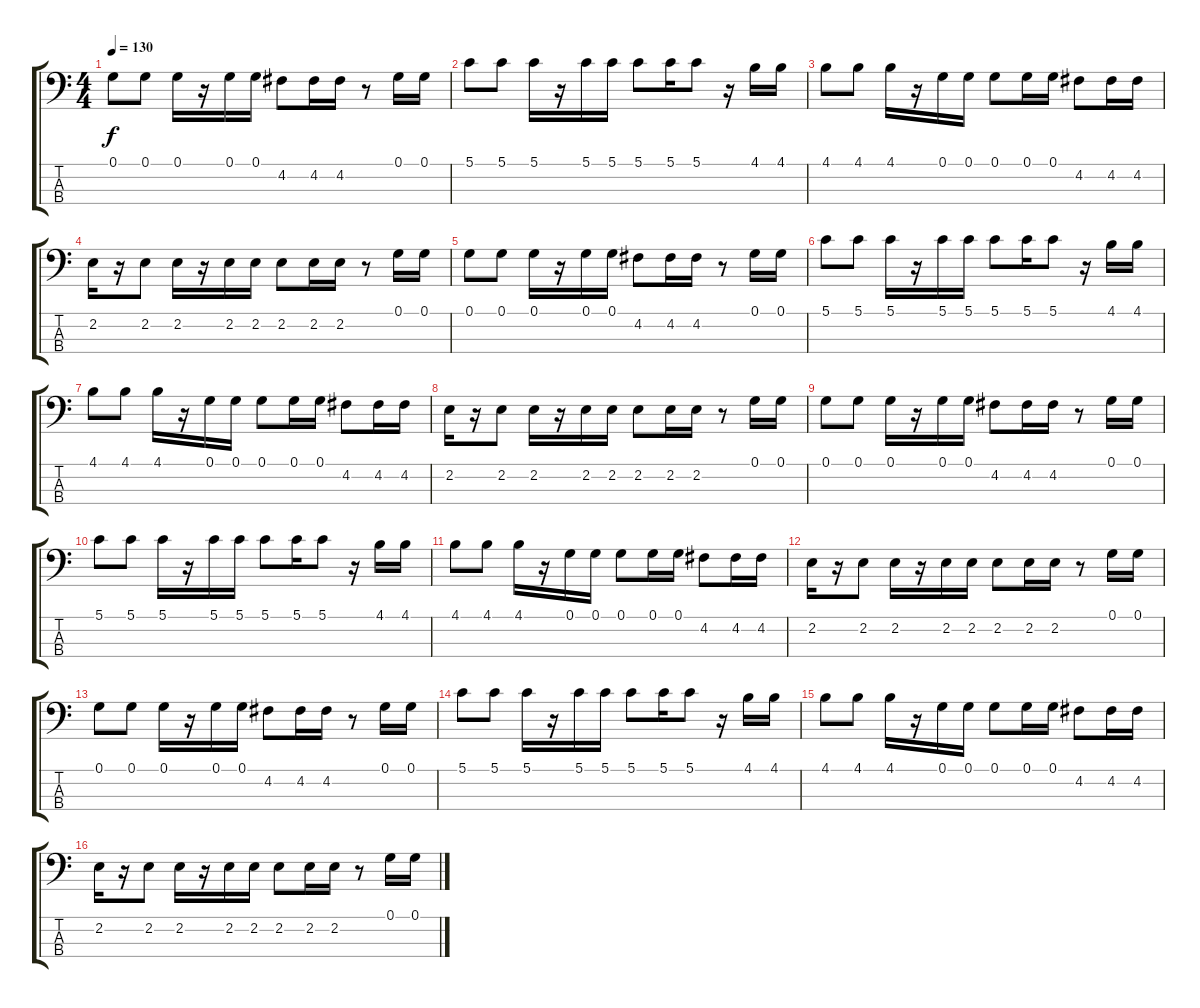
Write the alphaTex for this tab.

\track "" {instrument electricbassfinger}
\staff {score tabs}
\tuning (G2 D2 A1 E1) {hide}
\ts (4 4)
\tempo 130
\clef f4
\ks c
0.1.8{dy f} 0.1.8 0.1.16 r.16 0.1.16 0.1.16 4.2.8 4.2.16 4.2.16 r.8 0.1.16 0.1.16 |
5.1.8 5.1.8 5.1.16 r.16 5.1.16 5.1.16 5.1.8 5.1.16 5.1.8 r.16 4.1.16 4.1.16 |
4.1.8 4.1.8 4.1.16 r.16 0.1.16 0.1.16 0.1.8 0.1.16 0.1.16 4.2.8 4.2.16 4.2.16 |
2.2.16 r.16 2.2.8 2.2.16 r.16 2.2.16 2.2.16 2.2.8 2.2.16 2.2.16 r.8 0.1.16 0.1.16 |
0.1.8 0.1.8 0.1.16 r.16 0.1.16 0.1.16 4.2.8 4.2.16 4.2.16 r.8 0.1.16 0.1.16 |
5.1.8 5.1.8 5.1.16 r.16 5.1.16 5.1.16 5.1.8 5.1.16 5.1.8 r.16 4.1.16 4.1.16 |
4.1.8 4.1.8 4.1.16 r.16 0.1.16 0.1.16 0.1.8 0.1.16 0.1.16 4.2.8 4.2.16 4.2.16 |
2.2.16 r.16 2.2.8 2.2.16 r.16 2.2.16 2.2.16 2.2.8 2.2.16 2.2.16 r.8 0.1.16 0.1.16 |
0.1.8 0.1.8 0.1.16 r.16 0.1.16 0.1.16 4.2.8 4.2.16 4.2.16 r.8 0.1.16 0.1.16 |
5.1.8 5.1.8 5.1.16 r.16 5.1.16 5.1.16 5.1.8 5.1.16 5.1.8 r.16 4.1.16 4.1.16 |
4.1.8 4.1.8 4.1.16 r.16 0.1.16 0.1.16 0.1.8 0.1.16 0.1.16 4.2.8 4.2.16 4.2.16 |
2.2.16 r.16 2.2.8 2.2.16 r.16 2.2.16 2.2.16 2.2.8 2.2.16 2.2.16 r.8 0.1.16 0.1.16 |
0.1.8 0.1.8 0.1.16 r.16 0.1.16 0.1.16 4.2.8 4.2.16 4.2.16 r.8 0.1.16 0.1.16 |
5.1.8 5.1.8 5.1.16 r.16 5.1.16 5.1.16 5.1.8 5.1.16 5.1.8 r.16 4.1.16 4.1.16 |
4.1.8 4.1.8 4.1.16 r.16 0.1.16 0.1.16 0.1.8 0.1.16 0.1.16 4.2.8 4.2.16 4.2.16 |
2.2.16 r.16 2.2.8 2.2.16 r.16 2.2.16 2.2.16 2.2.8 2.2.16 2.2.16 r.8 0.1.16 0.1.16
